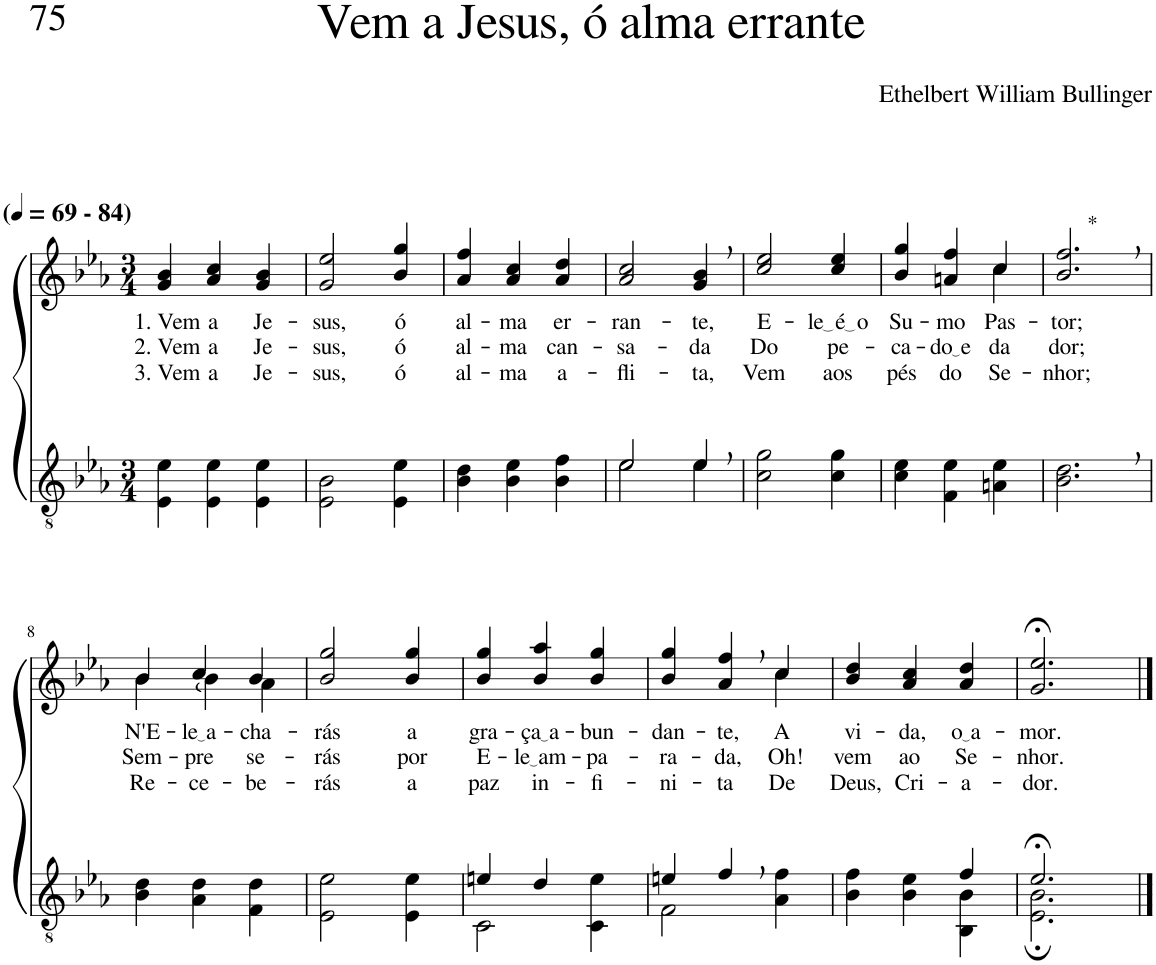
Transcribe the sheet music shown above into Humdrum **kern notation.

**kern	**kern	**text	**text	**text
*part2	*part1	*part1	*part1	*part1
*staff2	*staff1	*staff1	*staff1	*staff1
*I"Parte III e IV	*I"Parte I e II	*	*	*
*clefGv2	*clefG2	*	*	*
*Trd4c7	*Trd4c7	*	*	*
*k[b-e-a-]	*k[b-e-a-]	*	*	*
*M3/4	*M3/4	*	*	*
*MM69	*MM69	*	*	*
=1	=1	=1	=1	=1
!	!LO:TX:a:B:t=(	!	!	!
!	!LO:TX:a:B:t=- 84)	!	!	!
!	!	!LO:LY:b	!LO:LY:b	!LO:LY:b
4E-\ 4e-\	4g/ 4b-/	1. Vem	2. Vem	3. Vem
!	!	!LO:LY:b	!LO:LY:b	!LO:LY:b
4E-\ 4e-\	4a-/ 4cc/	a	a	a
!	!	!LO:LY:b	!LO:LY:b	!LO:LY:b
4E-\ 4e-\	4g/ 4b-/	Je-	Je-	Je-
=2	=2	=2	=2	=2
!	!	!LO:LY:b	!LO:LY:b	!LO:LY:b
2E-\ 2B-\	2g/ 2ee-/	-sus,	-sus,	-sus,
!	!	!LO:LY:b	!LO:LY:b	!LO:LY:b
4E-\ 4e-\	4b-/ 4gg/	ó	ó	ó
=3	=3	=3	=3	=3
!	!	!LO:LY:b	!LO:LY:b	!LO:LY:b
4B-\ 4d\	4a-/ 4ff/	al-	al-	al-
!	!	!LO:LY:b	!LO:LY:b	!LO:LY:b
4B-\ 4e-\	4a-/ 4cc/	-ma	-ma	-ma
!	!	!LO:LY:b	!LO:LY:b	!LO:LY:b
4B-\ 4f\	4a-/ 4dd/	er-	can-	a-
=4	=4	=4	=4	=4
*^	*	*	*	*
!	!	!	!LO:LY:b	!LO:LY:b	!LO:LY:b
2e-/	2e-\	2a-/ 2cc/	-ran-	-sa-	-fli-
!	!	!	!LO:LY:b	!LO:LY:b	!LO:LY:b
4e-,/	4e-\	4g/, 4b-/,	-te,	-da	-ta,
=5	=5	=5	=5	=5	=5
!	!	!	!LO:LY:b	!LO:LY:b	!LO:LY:b
*v	*v	*	*	*	*
2c\ 2g\	2cc/ 2ee-/	E-	Do	Vem
!	!	!LO:LY:b	!LO:LY:b	!LO:LY:b
4c\ 4g\	4cc/ 4ee-/	le é o	pe-	aos
=6	=6	=6	=6	=6
!	!	!LO:LY:b	!LO:LY:b	!LO:LY:b
*	*^	*	*	*
4c\ 4e-\	4b-/ 4gg/	2ryy	Su-	-ca-	pés
!	!	!	!LO:LY:b	!LO:LY:b	!LO:LY:b
4F\ 4e-\	4an/ 4ff/	.	-mo	do e	do
!	!	!	!LO:LY:b	!LO:LY:b	!LO:LY:b
4An\ 4e-\	4cc/	4cc\	Pas-	da	Se-
=7	=7	=7	=7	=7	=7
!	!LO:TX:a:t=*	!	!	!	!
!	!	!	!LO:LY:b	!LO:LY:b	!LO:LY:b
*	*v	*v	*	*	*
2.B-\, 2.d\,	2.b-/, 2.ff/,	-tor;	dor;	-nhor;
!!LO:LB:g=z
=8	=8	=8	=8	=8
*	*^	*	*	*
!	!	!	!LO:LY:b	!LO:LY:b	!LO:LY:b
4B-\ 4d\	4b-/	4b-\	N'E-	Sem-	-Re-
!	!	!	!LO:LY:b	!LO:LY:b	!LO:LY:b
4A-\ 4d\	4cc/	4b-\	le a	-pre	-ce-
!	!	!	!LO:LY:b	!LO:LY:b	!LO:LY:b
4F\ 4d\	4b-/	4a-\	-cha-	se-	-be-
=9	=9	=9	=9	=9	=9
!	!	!	!LO:LY:b	!LO:LY:b	!LO:LY:b
*	*v	*v	*	*	*
2E-\ 2e-\	2b-/ 2gg/	-rás	-rás	-rás
!	!	!LO:LY:b	!LO:LY:b	!LO:LY:b
4E-\ 4e-\	4b-/ 4gg/	a	por	a
=10	=10	=10	=10	=10
*^	*	*	*	*
!	!	!	!LO:LY:b	!LO:LY:b	!LO:LY:b
4en/	2C\	4b-/ 4gg/	gra-	E-	paz
!	!	!	!LO:LY:b	!LO:LY:b	!LO:LY:b
4d/	.	4b-/ 4aa-/	ça a	le am	in-
!	!	!	!LO:LY:b	!LO:LY:b	!LO:LY:b
4ryy	4C\ 4e\	4b-/ 4gg/	-bun-	-pa-	-fi-
=11	=11	=11	=11	=11	=11
!	!	!	!LO:LY:b	!LO:LY:b	!LO:LY:b
*	*	*^	*	*	*
4en/	2F\	4b-/ 4gg/	2ryy	-dan-	-ra-	-ni-
!	!	!	!	!LO:LY:b	!LO:LY:b	!LO:LY:b
4f,/	.	4a-/, 4ff/,	.	-te,	-da,	-ta
!	!	!	!	!LO:LY:b	!LO:LY:b	!LO:LY:b
4ryy	4A-\ 4f\	4cc/	4cc\	A	-Oh!	De
=12	=12	=12	=12	=12	=12	=12
!	!	!	!	!LO:LY:b	!LO:LY:b	!LO:LY:b
*	*	*v	*v	*	*	*
2ryy	4B-\ 4f\	4b-/ 4dd/	vi-	vem	Deus,
!	!	!	!LO:LY:b	!LO:LY:b	!LO:LY:b
.	4B-\ 4e-\	4a-/ 4cc/	-da,	ao	Cri-
!	!	!	!LO:LY:b	!LO:LY:b	!LO:LY:b
4f/	4BB-\ 4B-\	4a-/ 4dd/	o a	Se-	-a-
=13	=13	=13	=13	=13	=13
!	!	!	!LO:LY:b	!LO:LY:b	!LO:LY:b
2.e-;</	2.E-\; 2.B-\;	2.g/;< 2.ee-/;<	-mor.	-nhor.	-dor.
*v	*v	*	*	*	*
==	==	==	==	==
*-	*-	*-	*-	*-
